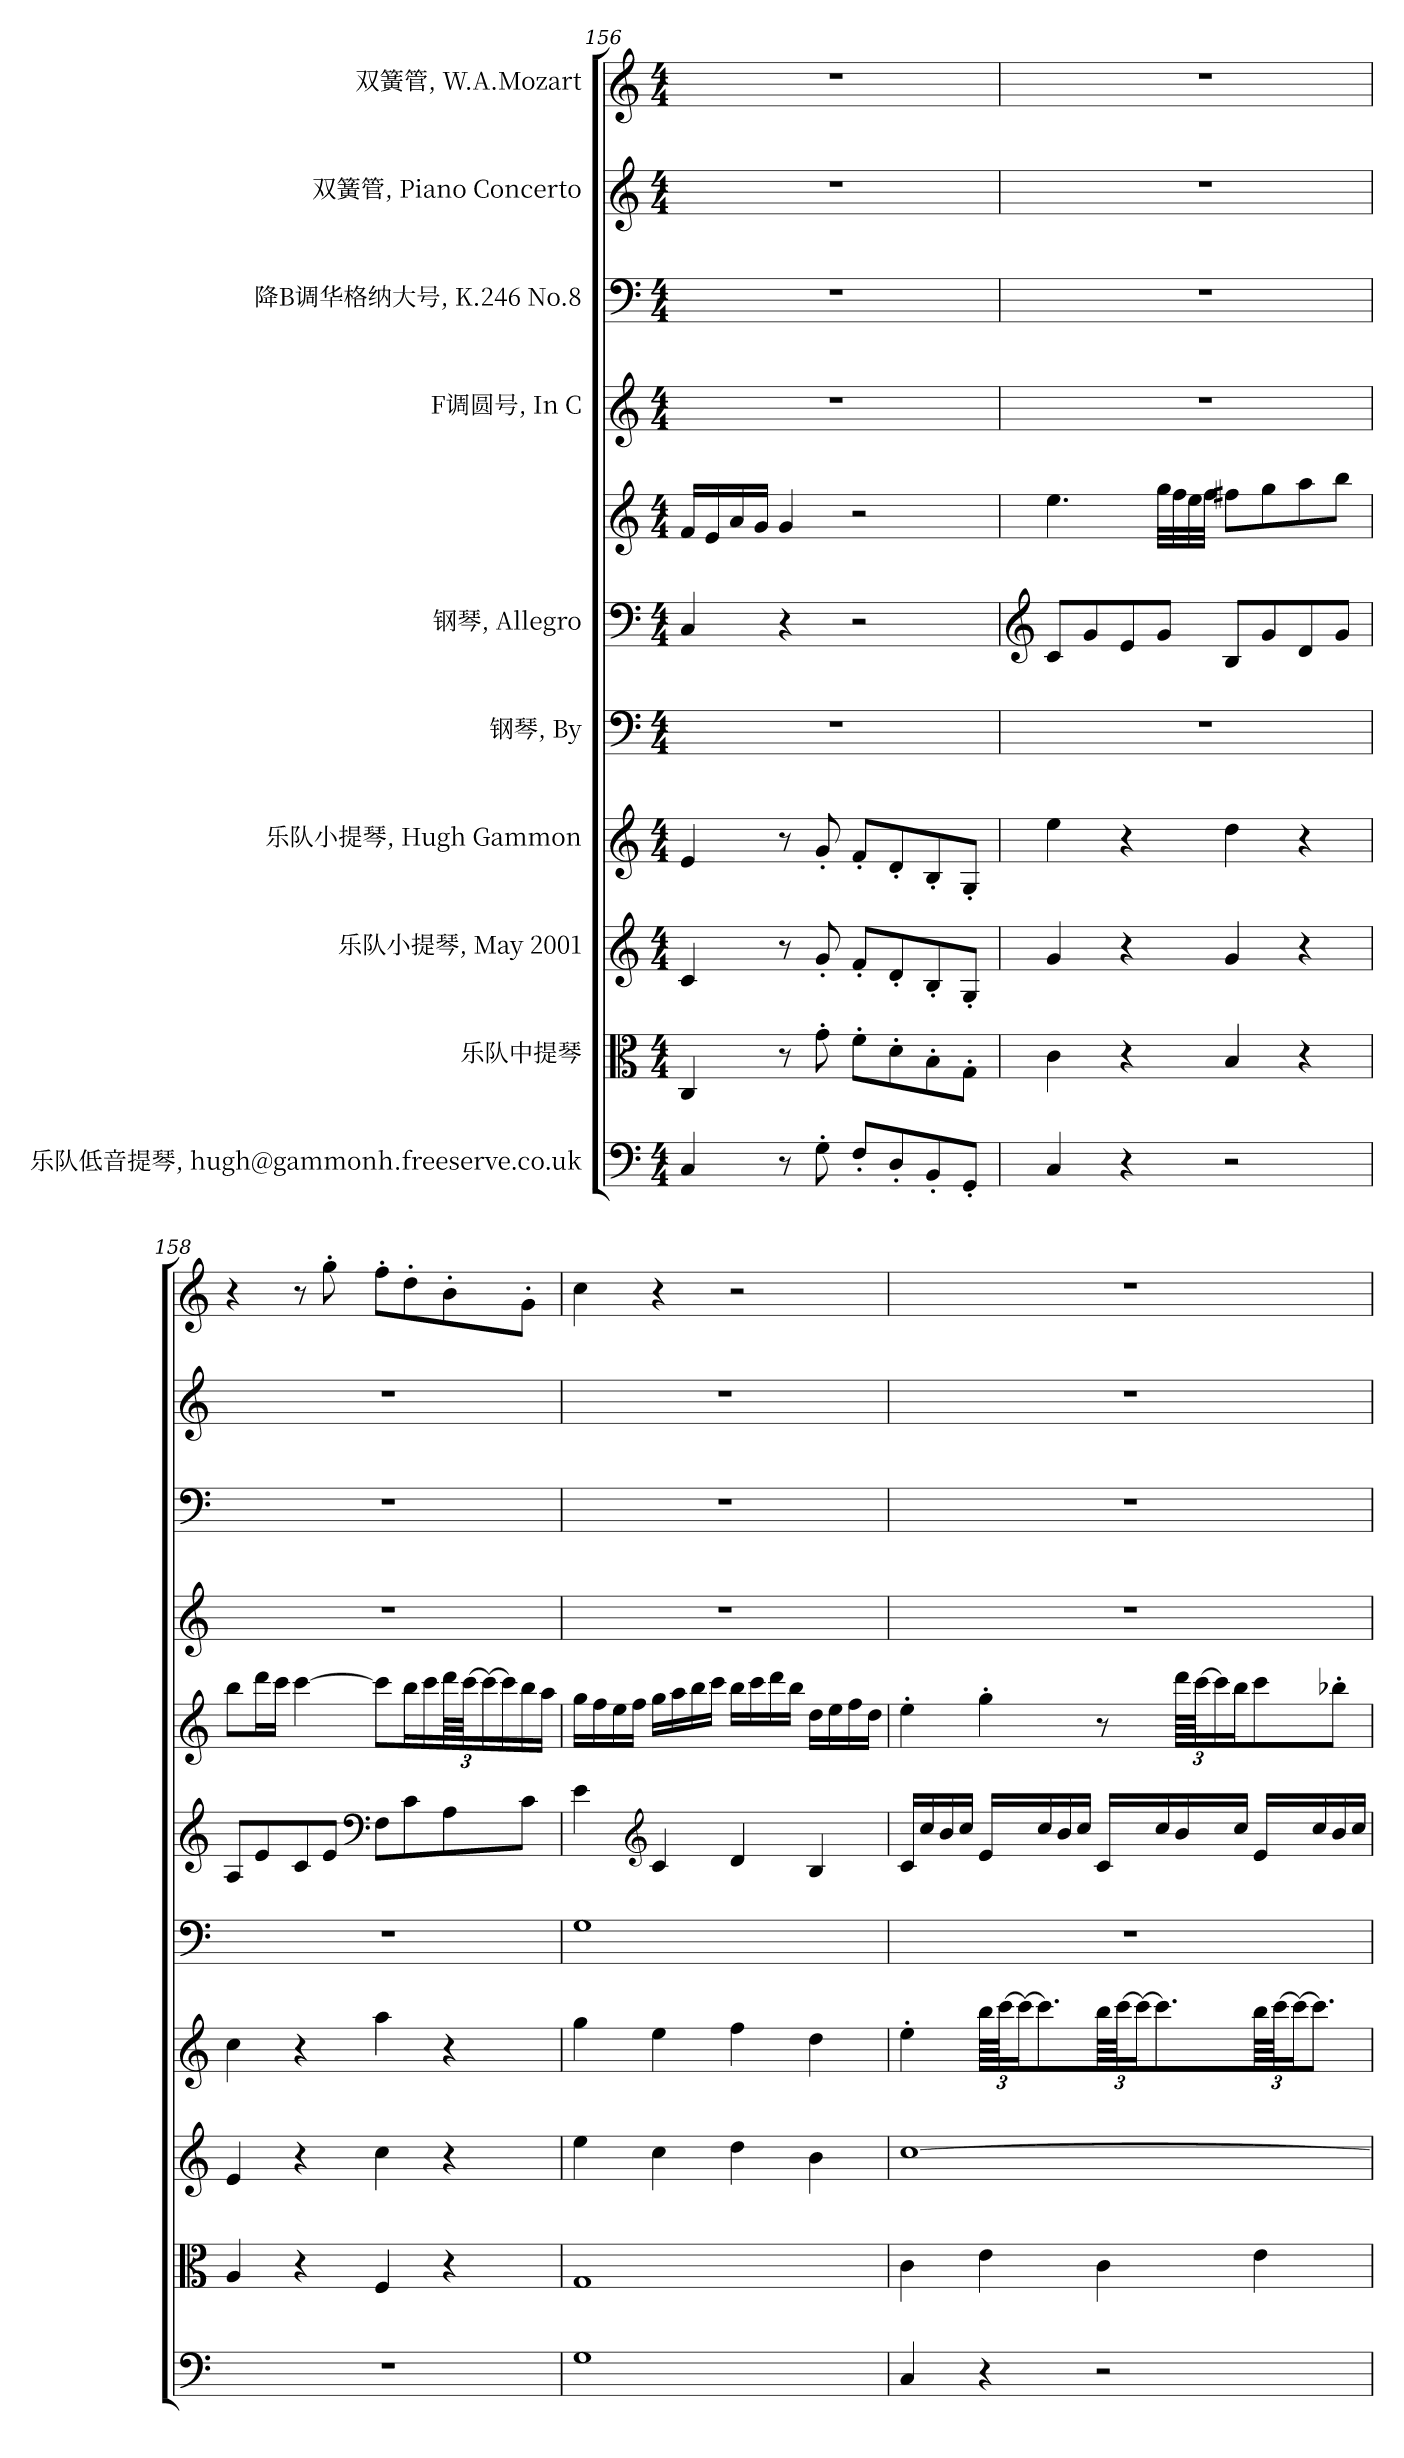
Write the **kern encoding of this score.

**kern	**kern	**kern	**kern	**kern	**kern	**kern	**kern	**kern	**kern	**kern
*part10	*part9	*part8	*part7	*part6	*part5	*part5	*part4	*part3	*part2	*part1
*staff11	*staff10	*staff9	*staff8	*staff7	*staff6	*staff5	*staff4	*staff3	*staff2	*staff1
*I"乐队低音提琴, hugh@gammonh.freeserve.co.uk	*I"乐队中提琴	*I"乐队小提琴, May 2001	*I"乐队小提琴, Hugh Gammon	*I"钢琴,       By	*I"钢琴, Allegro	*	*I"F调圆号, In C	*I"降B调华格纳大号, K.246 No.8	*I"双簧管, Piano Concerto	*I"双簧管, W.A.Mozart
*clefF4	*clefC3	*clefG2	*clefG2	*clefF4	*clefF4	*clefG2	*clefG2	*clefF4	*clefG2	*clefG2
*ITrd7c12	*	*	*	*	*	*	*ITrd4c7	*ITrd1c2	*	*
*k[]	*k[]	*k[]	*k[]	*k[]	*k[]	*k[]	*k[b-]	*k[b-e-]	*k[]	*k[]
*M4/4	*M4/4	*M4/4	*M4/4	*M4/4	*M4/4	*M4/4	*M4/4	*M4/4	*M4/4	*M4/4
=156	=156	=156	=156	=156	=156	=156	=156	=156	=156	=156
4CC/	4C/	4c/	4e/	1r	4C/	16f/LL	1r	1r	1r	1r
.	.	.	.	.	.	16e/	.	.	.	.
.	.	.	.	.	.	16a/	.	.	.	.
.	.	.	.	.	.	16g/JJ	.	.	.	.
8r	8r	8r	8r	.	4r	4g/	.	.	.	.
8GG'\	8g'\	8g'/	8g'/	.	.	.	.	.	.	.
8FF'/L	8f'\L	8f'/L	8f'/L	.	2r	2r	.	.	.	.
8DD'/	8d'\	8d'/	8d'/	.	.	.	.	.	.	.
8BBB'/	8B'\	8B'/	8B'/	.	.	.	.	.	.	.
8GGG'/J	8G'\J	8G'/J	8G'/J	.	.	.	.	.	.	.
!!LO:PB:g=z
=157	=157	=157	=157	=157	=157	=157	=157	=157	=157	=157
*	*	*	*	*	*clefG2	*	*	*	*	*
4CC/	4c\	4g/	4ee\	1r	8c/L	4.ee\	1r	1r	1r	1r
.	.	.	.	.	8g/	.	.	.	.	.
4r	4r	4r	4r	.	8e/	.	.	.	.	.
.	.	.	.	.	8g/J	32gg\LLL	.	.	.	.
.	.	.	.	.	.	32ff\	.	.	.	.
.	.	.	.	.	.	32ee\	.	.	.	.
.	.	.	.	.	.	32ff\JJJ	.	.	.	.
2r	4B/	4g/	4dd\	.	8B/L	8ff#X\L	.	.	.	.
.	.	.	.	.	8g/	8gg\	.	.	.	.
.	4r	4r	4r	.	8d/	8aa\	.	.	.	.
.	.	.	.	.	8g/J	8bb\J	.	.	.	.
=158	=158	=158	=158	=158	=158	=158	=158	=158	=158	=158
1r	4A/	4e/	4cc\	1r	8A/L	8bb\L	1r	1r	1r	4r
.	.	.	.	.	8e/	16ddd\L	.	.	.	.
.	.	.	.	.	.	16ccc\JJ	.	.	.	.
.	4r	4r	4r	.	8c/	[4ccc\	.	.	.	8r
.	.	.	.	.	8e/J	.	.	.	.	8gg'\
*	*	*	*	*	*clefF4	*	*	*	*	*
.	4F/	4cc\	4aa\	.	8F\L	8ccc\L]	.	.	.	8ff'\L
.	.	.	.	.	8c\	16bb\L	.	.	.	8dd'\
.	.	.	.	.	.	16ccc\	.	.	.	.
*	*	*	*	*	*	*Xbrackettup	*	*	*	*
.	4r	4r	4r	.	8A\	96ddd\LL	.	.	.	8b'\
.	.	.	.	.	.	[96ccc\JJ	.	.	.	.
.	.	.	.	.	.	24ccc\_	.	.	.	.
.	.	.	.	.	.	16ccc\]	.	.	.	.
.	.	.	.	.	8c\J	16bb\	.	.	.	8g'\J
.	.	.	.	.	.	16aa\JJ	.	.	.	.
!!LO:PB:g=z
=159	=159	=159	=159	=159	=159	=159	=159	=159	=159	=159
1GG	1G	4ee\	4gg\	1G	4e\	16gg\LL	1r	1r	1r	4cc\
.	.	.	.	.	.	16ff\	.	.	.	.
.	.	.	.	.	.	16ee\	.	.	.	.
.	.	.	.	.	.	16ff\JJ	.	.	.	.
*	*	*	*	*	*clefG2	*	*	*	*	*
.	.	4cc\	4ee\	.	4c/	16gg\LL	.	.	.	4r
.	.	.	.	.	.	16aa\	.	.	.	.
.	.	.	.	.	.	16bb\	.	.	.	.
.	.	.	.	.	.	16ccc\JJ	.	.	.	.
.	.	4dd\	4ff\	.	4d/	16bb\LL	.	.	.	2r
.	.	.	.	.	.	16ccc\	.	.	.	.
.	.	.	.	.	.	16ddd\	.	.	.	.
.	.	.	.	.	.	16bb\JJ	.	.	.	.
.	.	4b\	4dd\	.	4B/	16dd\LL	.	.	.	.
.	.	.	.	.	.	16ee\	.	.	.	.
.	.	.	.	.	.	16ff\	.	.	.	.
.	.	.	.	.	.	16dd\JJ	.	.	.	.
!!LO:PB:g=z
=160	=160	=160	=160	=160	=160	=160	=160	=160	=160	=160
4CC/	4c\	[1cc	4ee'\	1r	16c/LL	4ee'\	1r	1r	1r	1r
.	.	.	.	.	16cc/	.	.	.	.	.
.	.	.	.	.	16b/	.	.	.	.	.
.	.	.	.	.	16cc/JJ	.	.	.	.	.
*	*	*	*Xbrackettup	*	*	*	*	*	*	*
4r	4e\	.	96bb\LLLL	.	16e/LL	4gg'\	.	.	.	.
.	.	.	[96ccc\JJ	.	.	.	.	.	.	.
.	.	.	24ccc\J_	.	.	.	.	.	.	.
.	.	.	8.ccc\]	.	16cc/	.	.	.	.	.
.	.	.	.	.	16b/	.	.	.	.	.
.	.	.	.	.	16cc/JJ	.	.	.	.	.
2r	4c\	.	96bb\LLL	.	16c/LL	8r	.	.	.	.
.	.	.	[96ccc\JJ	.	.	.	.	.	.	.
.	.	.	24ccc\J_	.	.	.	.	.	.	.
.	.	.	8.ccc\]	.	16cc/	.	.	.	.	.
.	.	.	.	.	16b/	96ddd\LLLL	.	.	.	.
.	.	.	.	.	.	[96ccc\JJ	.	.	.	.
.	.	.	.	.	.	24ccc\]	.	.	.	.
.	.	.	.	.	16cc/JJ	16bb\J	.	.	.	.
.	4e\	.	96bb\LLL	.	16e/LL	8ccc\	.	.	.	.
.	.	.	[96ccc\JJ	.	.	.	.	.	.	.
.	.	.	24ccc\J_	.	.	.	.	.	.	.
.	.	.	8.ccc\J]	.	16cc/	.	.	.	.	.
.	.	.	.	.	16b/	8bb-X'\J	.	.	.	.
.	.	.	.	.	16cc/JJ	.	.	.	.	.
=	=	=	=	=	=	=	=	=	=	=
*-	*-	*-	*-	*-	*-	*-	*-	*-	*-	*-
